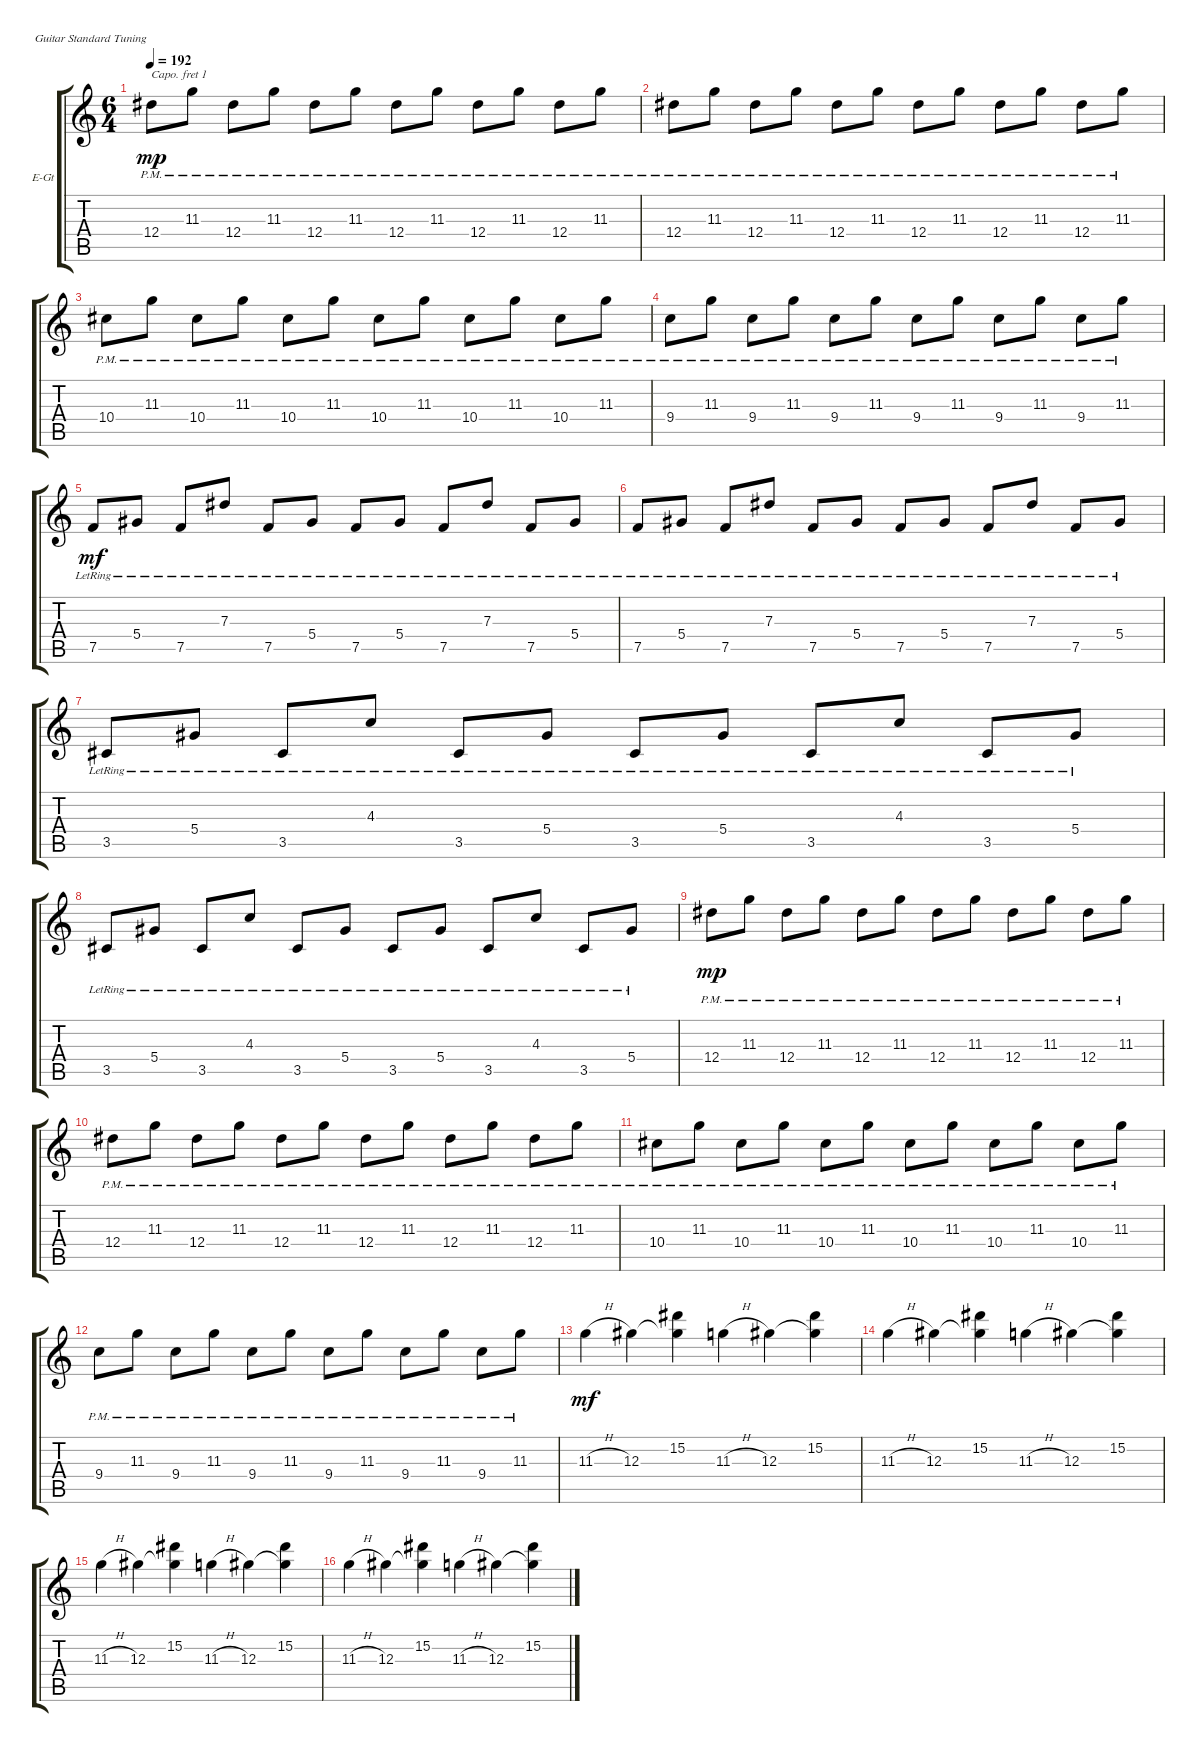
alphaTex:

\bracketExtendMode groupsimilarinstruments
\firstSystemTrackNameOrientation horizontal
\otherSystemsTrackNameOrientation horizontal
\track ("Guitar 1" "E-Gt") {instrument distortionguitar}
\staff {score tabs}
\capo 1
\tuning (E4 B3 G3 D3 A2 E2)
\ts (6 4)
\tempo 192
\clef g2
\ks c
12.4{pm}.8{dy mp} 11.3{pm}.8 12.4{pm}.8 11.3{pm}.8 12.4{pm}.8 11.3{pm}.8 12.4{pm}.8 11.3{pm}.8 12.4{pm}.8 11.3{pm}.8 12.4{pm}.8 11.3{pm}.8 |
12.4{pm}.8 11.3{pm}.8 12.4{pm}.8 11.3{pm}.8 12.4{pm}.8 11.3{pm}.8 12.4{pm}.8 11.3{pm}.8 12.4{pm}.8 11.3{pm}.8 12.4{pm}.8 11.3{pm}.8 |
10.4{pm}.8 11.3{pm}.8 10.4{pm}.8 11.3{pm}.8 10.4{pm}.8 11.3{pm}.8 10.4{pm}.8 11.3{pm}.8 10.4{pm}.8 11.3{pm}.8 10.4{pm}.8 11.3{pm}.8 |
9.4{pm}.8 11.3{pm}.8 9.4{pm}.8 11.3{pm}.8 9.4{pm}.8 11.3{pm}.8 9.4{pm}.8 11.3{pm}.8 9.4{pm}.8 11.3{pm}.8 9.4{pm}.8 11.3{pm}.8 |
7.5{lr}.8{dy mf} 5.4{lr}.8 7.5{lr}.8 7.3{lr}.8 7.5{lr}.8 5.4{lr}.8 7.5{lr}.8 5.4{lr}.8 7.5{lr}.8 7.3{lr}.8 7.5{lr}.8 5.4{lr}.8 |
7.5{lr}.8 5.4{lr}.8 7.5{lr}.8 7.3{lr}.8 7.5{lr}.8 5.4{lr}.8 7.5{lr}.8 5.4{lr}.8 7.5{lr}.8 7.3{lr}.8 7.5{lr}.8 5.4{lr}.8 |
3.5{lr}.8 5.4{lr}.8 3.5{lr}.8 4.3{lr}.8 3.5{lr}.8 5.4{lr}.8 3.5{lr}.8 5.4{lr}.8 3.5{lr}.8 4.3{lr}.8 3.5{lr}.8 5.4{lr}.8 |
3.5{lr}.8 5.4{lr}.8 3.5{lr}.8 4.3{lr}.8 3.5{lr}.8 5.4{lr}.8 3.5{lr}.8 5.4{lr}.8 3.5{lr}.8 4.3{lr}.8 3.5{lr}.8 5.4{lr}.8 |
12.4{pm}.8{dy mp} 11.3{pm}.8 12.4{pm}.8 11.3{pm}.8 12.4{pm}.8 11.3{pm}.8 12.4{pm}.8 11.3{pm}.8 12.4{pm}.8 11.3{pm}.8 12.4{pm}.8 11.3{pm}.8 |
12.4{pm}.8 11.3{pm}.8 12.4{pm}.8 11.3{pm}.8 12.4{pm}.8 11.3{pm}.8 12.4{pm}.8 11.3{pm}.8 12.4{pm}.8 11.3{pm}.8 12.4{pm}.8 11.3{pm}.8 |
10.4{pm}.8 11.3{pm}.8 10.4{pm}.8 11.3{pm}.8 10.4{pm}.8 11.3{pm}.8 10.4{pm}.8 11.3{pm}.8 10.4{pm}.8 11.3{pm}.8 10.4{pm}.8 11.3{pm}.8 |
9.4{pm}.8 11.3{pm}.8 9.4{pm}.8 11.3{pm}.8 9.4{pm}.8 11.3{pm}.8 9.4{pm}.8 11.3{pm}.8 9.4{pm}.8 11.3{pm}.8 9.4{pm}.8 11.3{pm}.8 |
11.3{h}.4{dy mf} 12.3.4 (15.2 12.3{t}).4 11.3{h}.4 12.3.4 (15.2 12.3{t}).4 |
11.3{h}.4 12.3.4 (15.2 12.3{t}).4 11.3{h}.4 12.3.4 (15.2 12.3{t}).4 |
11.3{h}.4 12.3.4 (15.2 12.3{t}).4 11.3{h}.4 12.3.4 (15.2 12.3{t}).4 |
11.3{h}.4 12.3.4 (15.2 12.3{t}).4 11.3{h}.4 12.3.4 (15.2 12.3{t}).4
